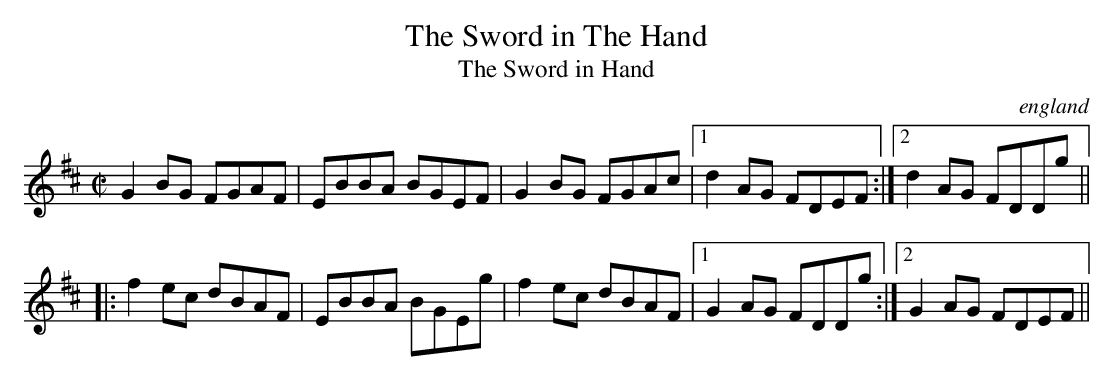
X:1
T:Sword in The Hand, The
T:Sword in Hand, The
O:england
M:C|
K:Edor
G2BG FGAF|EBBA BGEF|G2BG FGAc|1 d2AG FDEF:|2 d2AG FDDg||
|:f2ec dBAF|EBBA BGEg|f2ec dBAF|1 G2AG FDDg:|2 G2AG FDEF||
